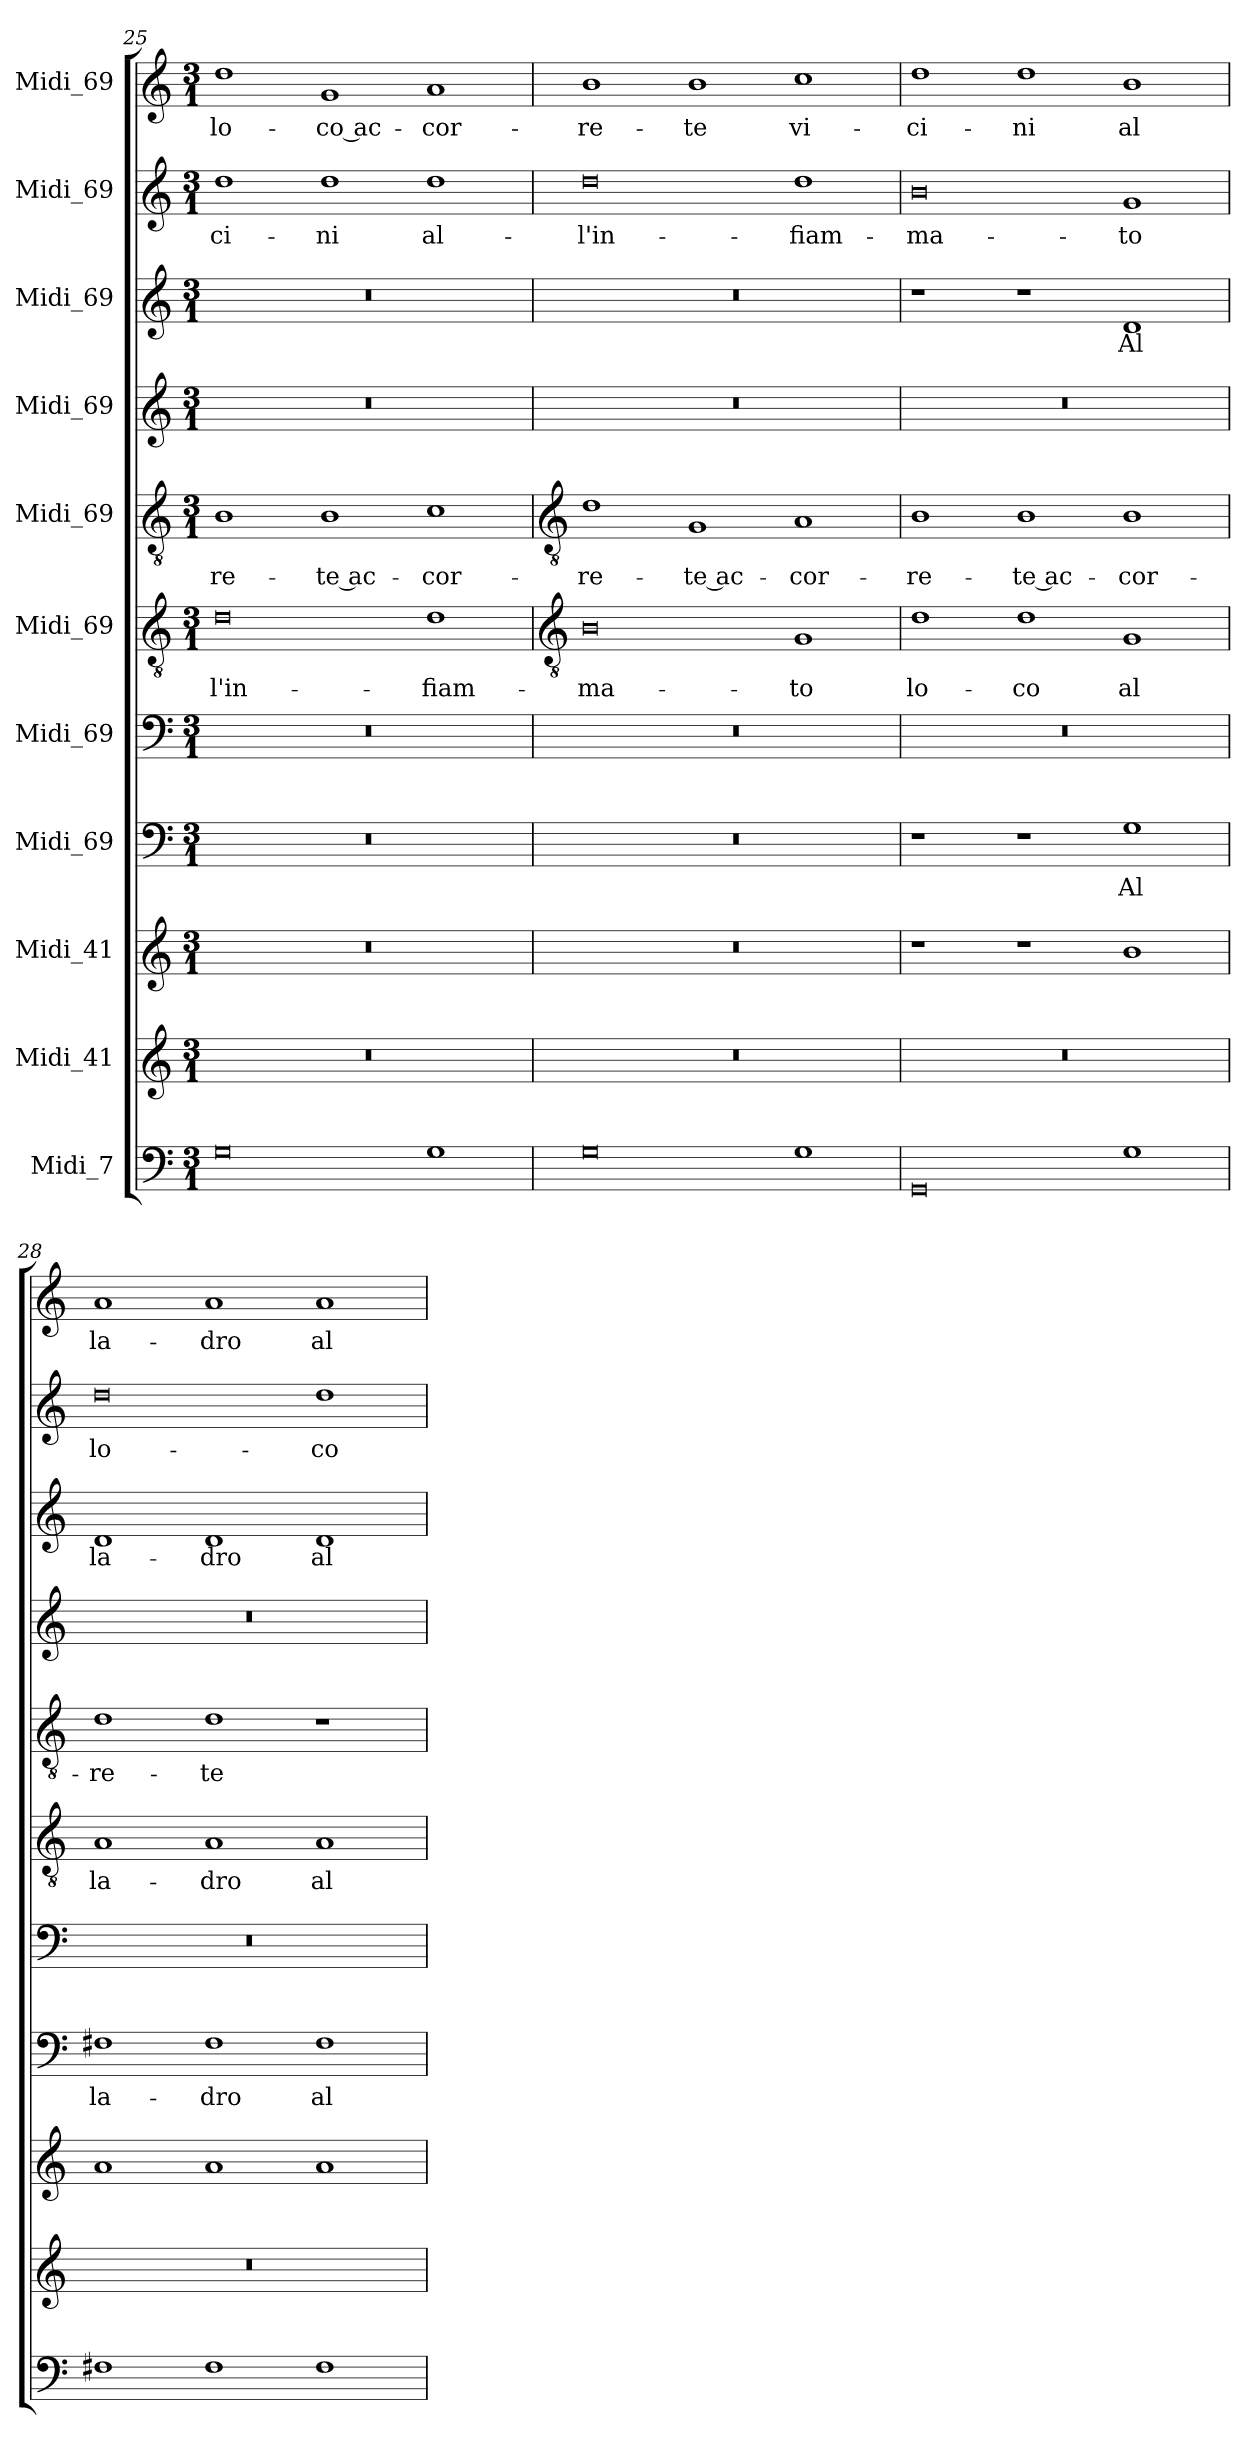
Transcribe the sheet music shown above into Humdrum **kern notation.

**kern	**kern	**kern	**kern	**text	**kern	**kern	**text	**kern	**text	**kern	**kern	**text	**kern	**text	**kern	**text
*part11	*part10	*part9	*part8	*part8	*part7	*part6	*part6	*part5	*part5	*part4	*part3	*part3	*part2	*part2	*part1	*part1
*staff11	*staff10	*staff9	*staff8	*staff8	*staff7	*staff6	*staff6	*staff5	*staff5	*staff4	*staff3	*staff3	*staff2	*staff2	*staff1	*staff1
*I"Midi_7	*I"Midi_41	*I"Midi_41	*I"Midi_69	*	*I"Midi_69	*I"Midi_69	*	*I"Midi_69	*	*I"Midi_69	*I"Midi_69	*	*I"Midi_69	*	*I"Midi_69	*
*clefF4	*clefG2	*clefG2	*clefF4	*	*clefF4	*clefGv2	*	*clefGv2	*	*clefG2	*clefG2	*	*clefG2	*	*clefG2	*
*k[]	*k[]	*k[]	*k[]	*	*k[]	*k[]	*	*k[]	*	*k[]	*k[]	*	*k[]	*	*k[]	*
*C:	*C:	*C:	*C:	*	*C:	*C:	*	*C:	*	*C:	*C:	*	*C:	*	*C:	*
*M3/1	*M3/1	*M3/1	*M3/1	*	*M3/1	*M3/1	*	*M3/1	*	*M3/1	*M3/1	*	*M3/1	*	*M3/1	*
=25	=25	=25	=25	=25	=25	=25	=25	=25	=25	=25	=25	=25	=25	=25	=25	=25
!	!LO:N:vis=0	!LO:N:vis=0	!LO:N:vis=0	!	!LO:N:vis=0	!	!LO:LY:b	!	!LO:LY:b	!LO:N:vis=0	!LO:N:vis=0	!	!	!LO:LY:b	!	!LO:LY:b
0G	0.r	0.r	0.r	.	0.r	0d	-l'in-	1B	-re-	0.r	0.r	.	1dd	-ci-	1dd	lo-
!	!	!	!	!	!	!	!	!	!LO:LY:b	!	!	!	!	!LO:LY:b	!	!LO:LY:b
.	.	.	.	.	.	.	.	1B	-te ac-	.	.	.	1dd	-ni	1g	-co ac-
!	!	!	!	!	!	!	!LO:LY:b	!	!LO:LY:b	!	!	!	!	!LO:LY:b	!	!LO:LY:b
1G	.	.	.	.	.	1d	-fiam-	1c	-cor-	.	.	.	1dd	al-	1a	-cor-
!!LO:LB:g=z
=26	=26	=26	=26	=26	=26	=26	=26	=26	=26	=26	=26	=26	=26	=26	=26	=26
*	*	*	*	*	*	*clefGv2	*	*clefGv2	*	*	*	*	*	*	*	*
!	!LO:N:vis=0	!LO:N:vis=0	!LO:N:vis=0	!	!LO:N:vis=0	!	!LO:LY:b	!	!LO:LY:b	!LO:N:vis=0	!LO:N:vis=0	!	!	!LO:LY:b	!	!LO:LY:b
0G	0.r	0.r	0.r	.	0.r	0B	-ma-	1d	-re-	0.r	0.r	.	0dd	-l'in-	1b	-re-
!	!	!	!	!	!	!	!	!	!LO:LY:b	!	!	!	!	!	!	!LO:LY:b
.	.	.	.	.	.	.	.	1G	-te ac-	.	.	.	.	.	1b	-te
!	!	!	!	!	!	!	!LO:LY:b	!	!LO:LY:b	!	!	!	!	!LO:LY:b	!	!LO:LY:b
1G	.	.	.	.	.	1G	-to	1A	-cor-	.	.	.	1dd	-fiam-	1cc	vi-
=27	=27	=27	=27	=27	=27	=27	=27	=27	=27	=27	=27	=27	=27	=27	=27	=27
!	!LO:N:vis=0	!	!	!	!LO:N:vis=0	!	!LO:LY:b	!	!LO:LY:b	!LO:N:vis=0	!	!	!	!LO:LY:b	!	!LO:LY:b
0GG	0.r	1r	1r	.	0.r	1d	lo-	1B	-re-	0.r	1r	.	0b	-ma-	1dd	-ci-
!	!	!	!	!	!	!	!LO:LY:b	!	!LO:LY:b	!	!	!	!	!	!	!LO:LY:b
.	.	1r	1r	.	.	1d	-co	1B	-te ac-	.	1r	.	.	.	1dd	-ni
!	!	!	!	!LO:LY:b	!	!	!LO:LY:b	!	!LO:LY:b	!	!	!LO:LY:b	!	!LO:LY:b	!	!LO:LY:b
1G	.	1b	1G	Al	.	1G	al	1B	-cor-	.	1d	Al	1g	-to	1b	al
=28	=28	=28	=28	=28	=28	=28	=28	=28	=28	=28	=28	=28	=28	=28	=28	=28
!	!LO:N:vis=0	!	!	!LO:LY:b	!LO:N:vis=0	!	!LO:LY:b	!	!LO:LY:b	!LO:N:vis=0	!	!LO:LY:b	!	!LO:LY:b	!	!LO:LY:b
1F#X	0.r	1a	1F#X	la-	0.r	1A	la-	1d	-re-	0.r	1d	la-	0dd	lo-	1a	la-
!	!	!	!	!LO:LY:b	!	!	!LO:LY:b	!	!LO:LY:b	!	!	!LO:LY:b	!	!	!	!LO:LY:b
1F#	.	1a	1F#	-dro	.	1A	-dro	1d	-te	.	1d	-dro	.	.	1a	-dro
!	!	!	!	!LO:LY:b	!	!	!LO:LY:b	!	!	!	!	!LO:LY:b	!	!LO:LY:b	!	!LO:LY:b
1F#	.	1a	1F#	al	.	1A	al	1r	.	.	1d	al	1dd	-co	1a	al
=	=	=	=	=	=	=	=	=	=	=	=	=	=	=	=	=
*-	*-	*-	*-	*-	*-	*-	*-	*-	*-	*-	*-	*-	*-	*-	*-	*-
